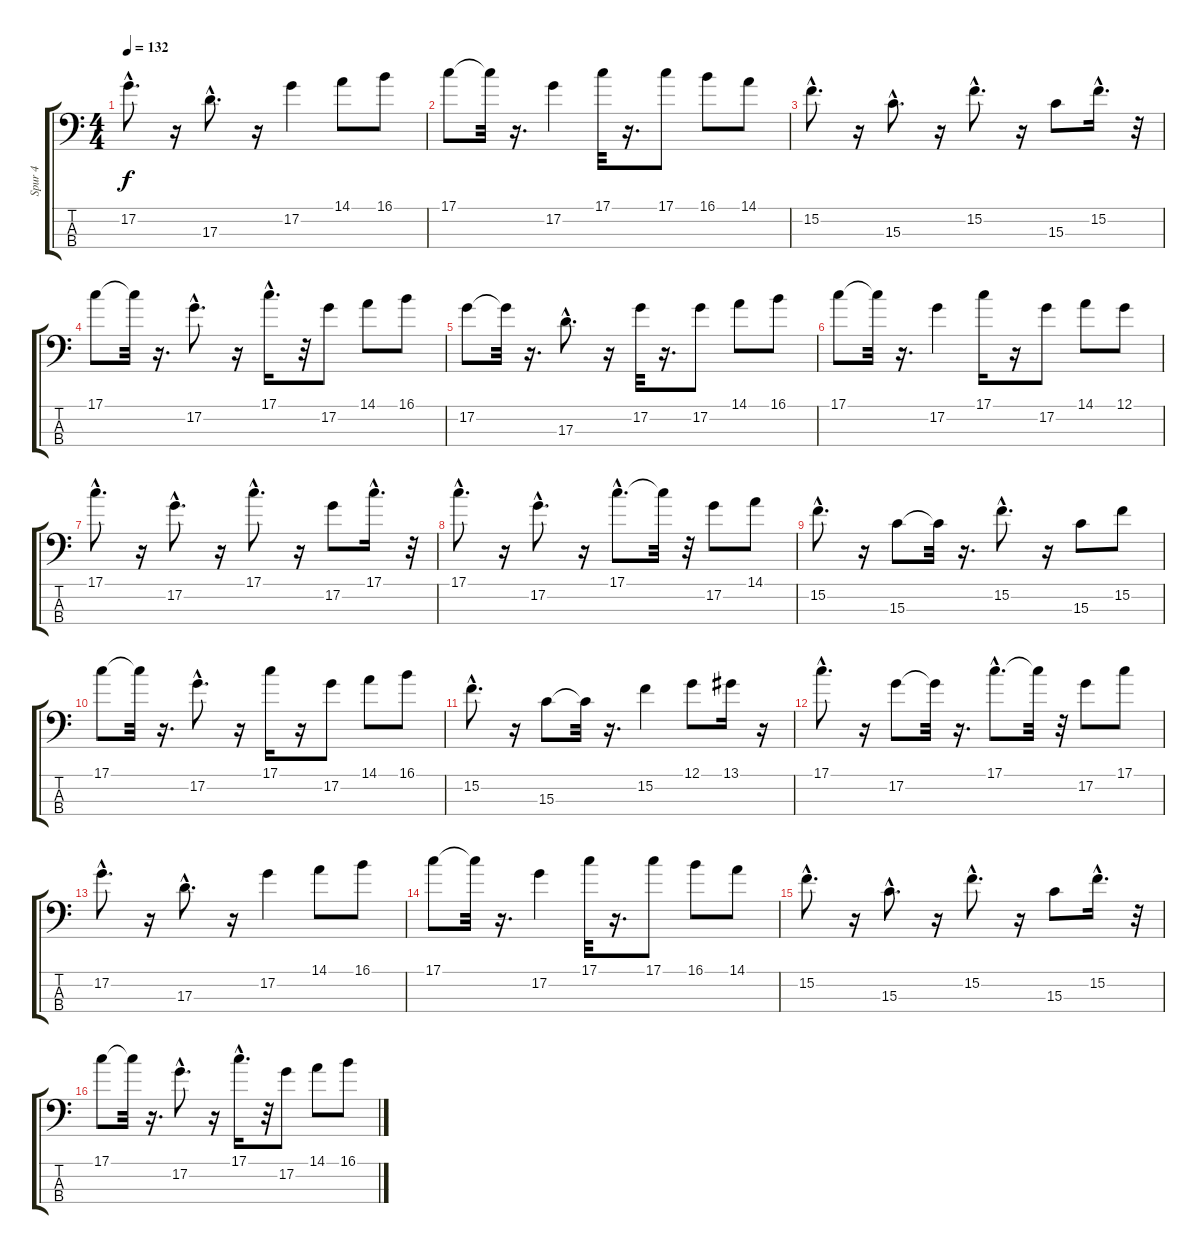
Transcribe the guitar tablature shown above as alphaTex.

\track ("Spur 4" "Spur 4") {instrument fretlessbass}
\staff {score tabs}
\tuning (G2 D2 A1 E1) {hide}
\ts (4 4)
\tempo 132
\clef f4
\ks c
17.2{hac}.8{d dy f} r.16 17.3{hac}.8{d} r.16 17.2.4 14.1.8 16.1.8 |
17.1.8 17.1{t}.32 r.16{d} 17.2.4 17.1.32 r.16{d} 17.1.8 16.1.8 14.1.8 |
15.2{hac}.8{d} r.16 15.3{hac}.8{d} r.16 15.2{hac}.8{d} r.16 15.3.8 15.2{hac}.16{d} r.32 |
17.1.8 17.1{t}.32 r.16{d} 17.2{hac}.8{d} r.16 17.1{hac}.16{d} r.32 17.2.8 14.1.8 16.1.8 |
17.2.8 17.2{t}.32 r.16{d} 17.3{hac}.8{d} r.16 17.2.32 r.16{d} 17.2.8 14.1.8 16.1.8 |
17.1.8 17.1{t}.32 r.16{d} 17.2.4 17.1.16 r.16 17.2.8 14.1.8 12.1.8 |
17.1{hac}.8{d} r.16 17.2{hac}.8{d} r.16 17.1{hac}.8{d} r.16 17.2.8 17.1{hac}.16{d} r.32 |
17.1{hac}.8{d} r.16 17.2{hac}.8{d} r.16 17.1{hac}.8{d} 17.1{t}.32 r.32 17.2.8 14.1.8 |
15.2{hac}.8{d} r.16 15.3.8 15.3{t}.32 r.16{d} 15.2{hac}.8{d} r.16 15.3.8 15.2.8 |
17.1.8 17.1{t}.32 r.16{d} 17.2{hac}.8{d} r.16 17.1.16 r.16 17.2.8 14.1.8 16.1.8 |
15.2{hac}.8{d} r.16 15.3.8 15.3{t}.32 r.16{d} 15.2.4 12.1.8 13.1.16 r.16 |
17.1{hac}.8{d} r.16 17.2.8 17.2{t}.32 r.16{d} 17.1{hac}.8{d} 17.1{t}.32 r.32 17.2.8 17.1.8 |
17.2{hac}.8{d} r.16 17.3{hac}.8{d} r.16 17.2.4 14.1.8 16.1.8 |
17.1.8 17.1{t}.32 r.16{d} 17.2.4 17.1.32 r.16{d} 17.1.8 16.1.8 14.1.8 |
15.2{hac}.8{d} r.16 15.3{hac}.8{d} r.16 15.2{hac}.8{d} r.16 15.3.8 15.2{hac}.16{d} r.32 |
17.1.8 17.1{t}.32 r.16{d} 17.2{hac}.8{d} r.16 17.1{hac}.16{d} r.32 17.2.8 14.1.8 16.1.8
